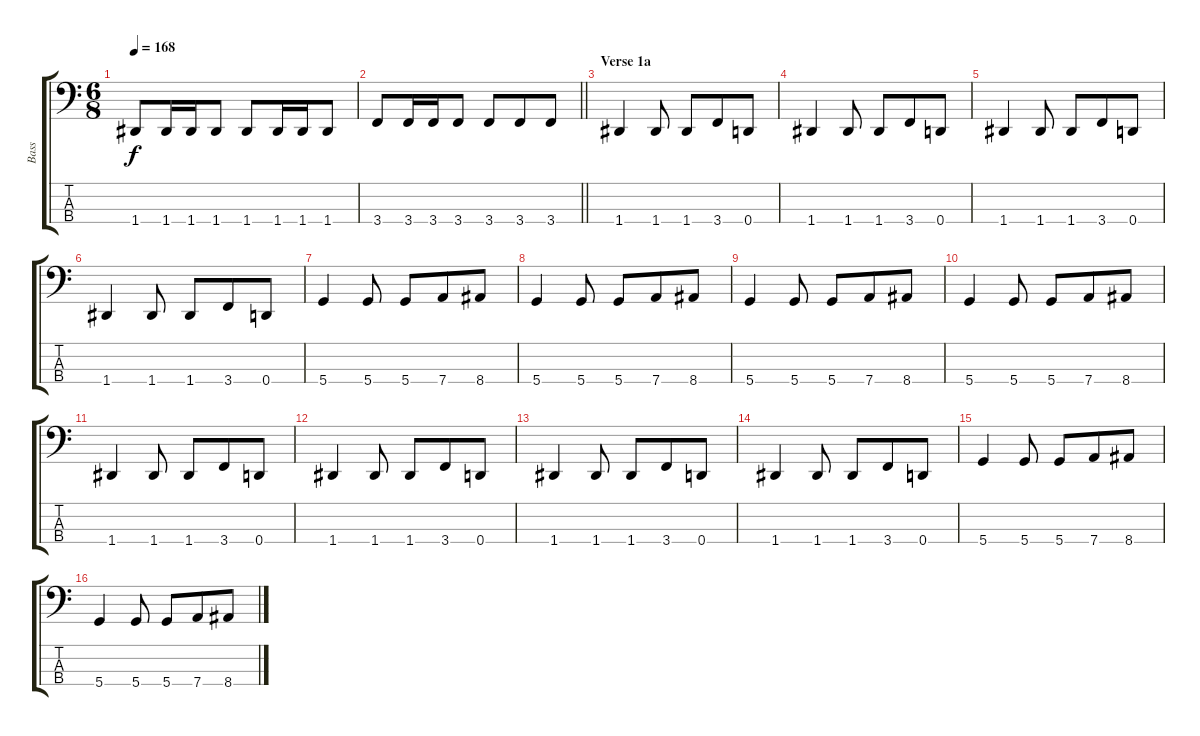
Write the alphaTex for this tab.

\track ("Bass" "Bass") {instrument electricbasspick}
\staff {score tabs}
\tuning (G2 D2 A1 D1) {hide}
\ts (6 8)
\tempo 168
\clef f4
\ks c
1.4.8{dy f} 1.4.16 1.4.16 1.4.8 1.4.8 1.4.16 1.4.16 1.4.8 |
\barLineRight lightlight
3.4.8 3.4.16 3.4.16 3.4.8 3.4.8 3.4.8 3.4.8 |
\section ("" "Verse 1a")
1.4.4 1.4.8 1.4.8 3.4.8 0.4.8 |
1.4.4 1.4.8 1.4.8 3.4.8 0.4.8 |
1.4.4 1.4.8 1.4.8 3.4.8 0.4.8 |
1.4.4 1.4.8 1.4.8 3.4.8 0.4.8 |
5.4.4 5.4.8 5.4.8 7.4.8 8.4.8 |
5.4.4 5.4.8 5.4.8 7.4.8 8.4.8 |
5.4.4 5.4.8 5.4.8 7.4.8 8.4.8 |
5.4.4 5.4.8 5.4.8 7.4.8 8.4.8 |
1.4.4 1.4.8 1.4.8 3.4.8 0.4.8 |
1.4.4 1.4.8 1.4.8 3.4.8 0.4.8 |
1.4.4 1.4.8 1.4.8 3.4.8 0.4.8 |
1.4.4 1.4.8 1.4.8 3.4.8 0.4.8 |
5.4.4 5.4.8 5.4.8 7.4.8 8.4.8 |
5.4.4 5.4.8 5.4.8 7.4.8 8.4.8
